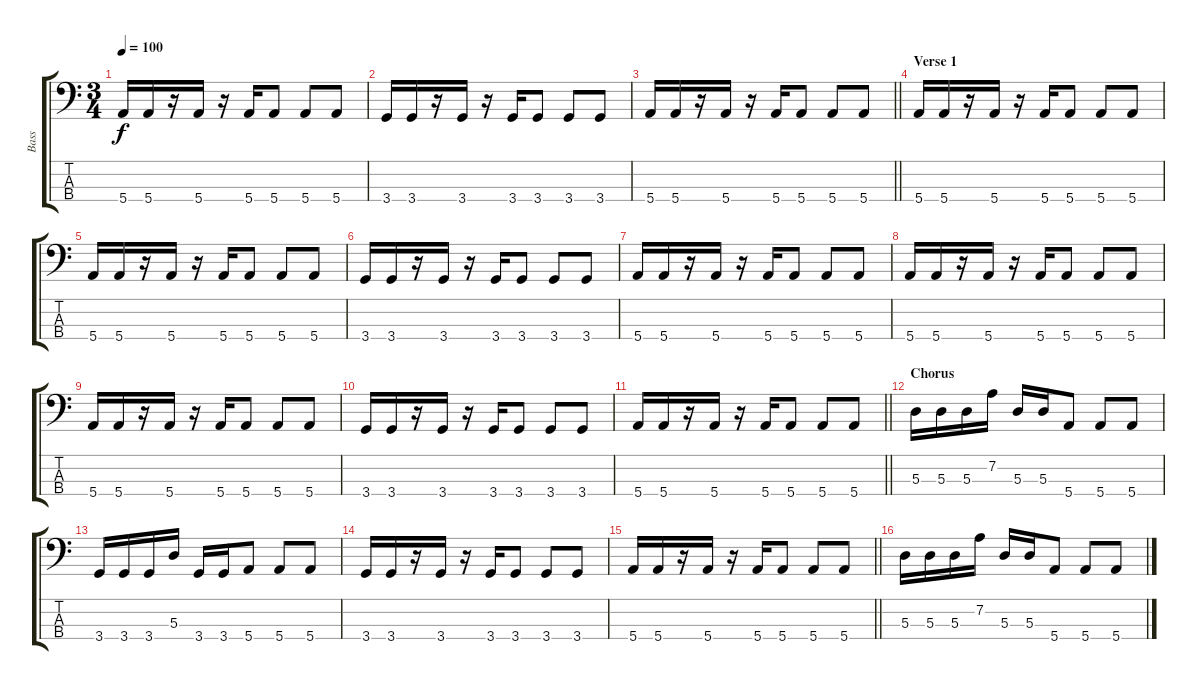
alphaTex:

\track ("Bass" "Bass") {instrument electricbasspick}
\staff {score tabs}
\tuning (G2 D2 A1 E1) {hide}
\ts (3 4)
\tempo 100
\clef f4
\ks c
5.4.16{dy f} 5.4.16 r.16 5.4.16 r.16 5.4.16 5.4.8 5.4.8 5.4.8 |
3.4.16 3.4.16 r.16 3.4.16 r.16 3.4.16 3.4.8 3.4.8 3.4.8 |
\barLineRight lightlight
5.4.16 5.4.16 r.16 5.4.16 r.16 5.4.16 5.4.8 5.4.8 5.4.8 |
\section ("" "Verse 1")
5.4.16 5.4.16 r.16 5.4.16 r.16 5.4.16 5.4.8 5.4.8 5.4.8 |
5.4.16 5.4.16 r.16 5.4.16 r.16 5.4.16 5.4.8 5.4.8 5.4.8 |
3.4.16 3.4.16 r.16 3.4.16 r.16 3.4.16 3.4.8 3.4.8 3.4.8 |
5.4.16 5.4.16 r.16 5.4.16 r.16 5.4.16 5.4.8 5.4.8 5.4.8 |
5.4.16 5.4.16 r.16 5.4.16 r.16 5.4.16 5.4.8 5.4.8 5.4.8 |
5.4.16 5.4.16 r.16 5.4.16 r.16 5.4.16 5.4.8 5.4.8 5.4.8 |
3.4.16 3.4.16 r.16 3.4.16 r.16 3.4.16 3.4.8 3.4.8 3.4.8 |
\barLineRight lightlight
5.4.16 5.4.16 r.16 5.4.16 r.16 5.4.16 5.4.8 5.4.8 5.4.8 |
\section ("" "Chorus")
5.3.16 5.3.16 5.3.16 7.2.16 5.3.16 5.3.16 5.4.8 5.4.8 5.4.8 |
3.4.16 3.4.16 3.4.16 5.3.16 3.4.16 3.4.16 5.4.8 5.4.8 5.4.8 |
3.4.16 3.4.16 r.16 3.4.16 r.16 3.4.16 3.4.8 3.4.8 3.4.8 |
\barLineRight lightlight
5.4.16 5.4.16 r.16 5.4.16 r.16 5.4.16 5.4.8 5.4.8 5.4.8 |
5.3.16 5.3.16 5.3.16 7.2.16 5.3.16 5.3.16 5.4.8 5.4.8 5.4.8
